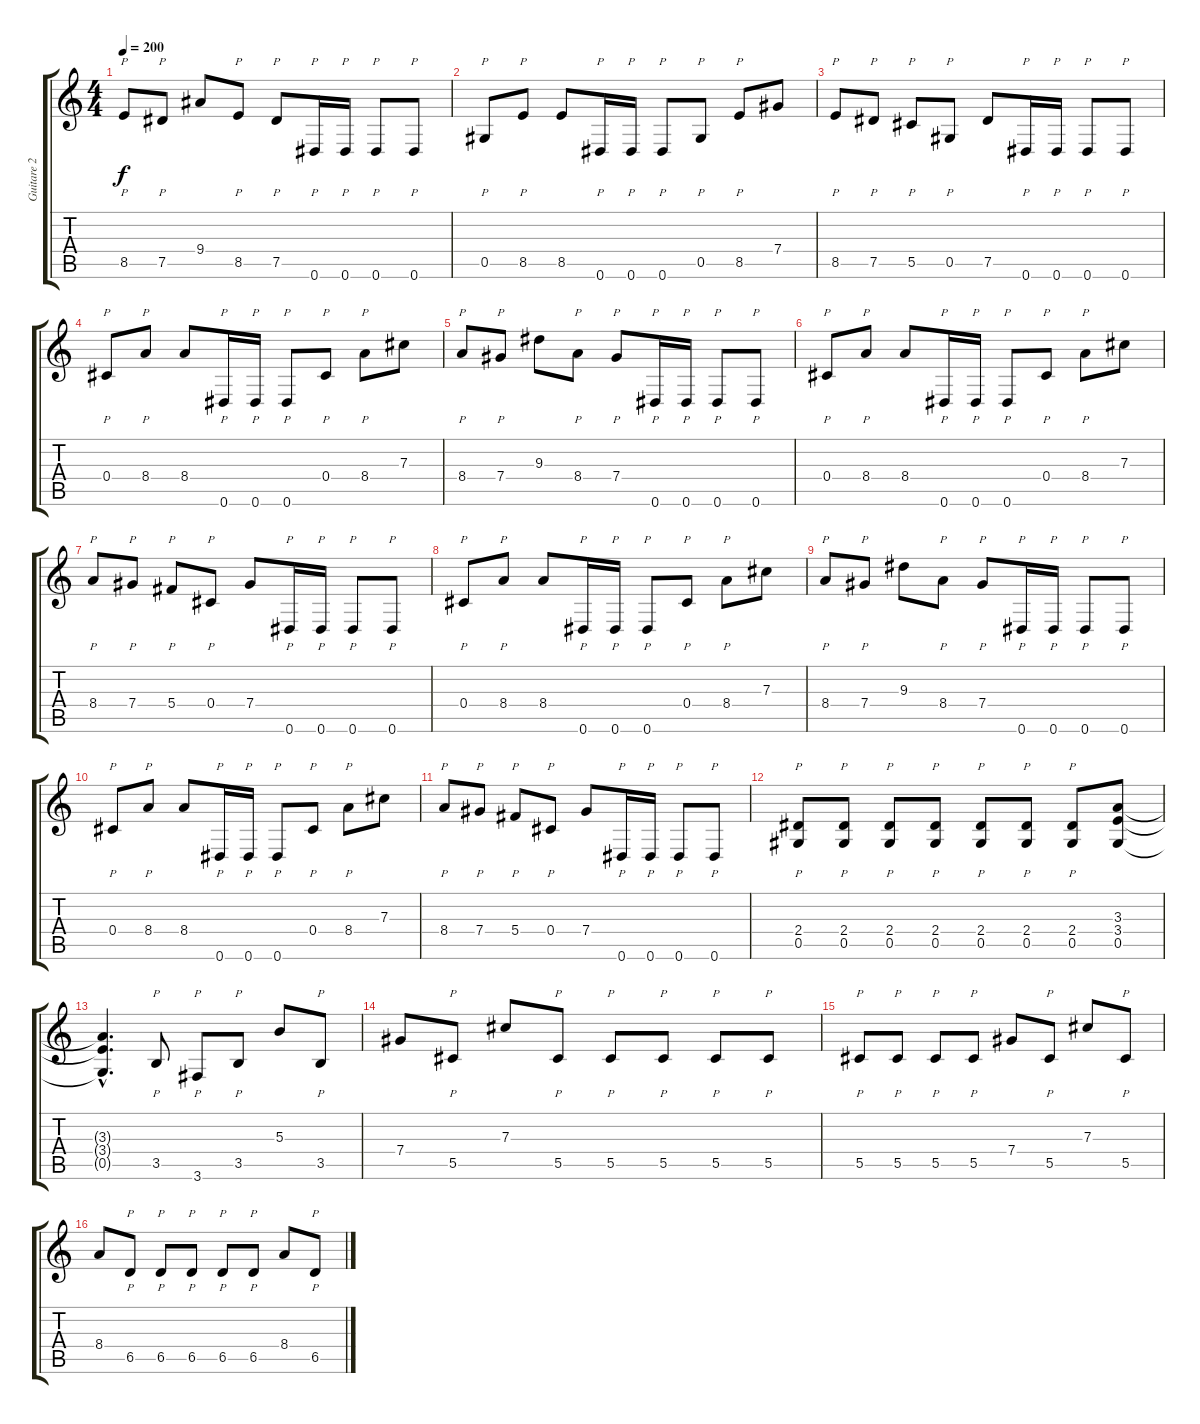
\track ("Guitare 2" "Guitare 2") {instrument distortionguitar}
\staff {score tabs}
\tuning (Eb4 Bb3 Gb3 Db3 Ab2 Eb2) {hide}
\ts (4 4)
\tempo 200
\clef g2
\ks c
8.5.8{p dy f} 7.5.8{p} 9.4.8 8.5.8{p} 7.5.8{p} 0.6.16{p} 0.6.16{p} 0.6.8{p} 0.6.8{p} |
0.5.8{p} 8.5.8{p} 8.5.8 0.6.16{p} 0.6.16{p} 0.6.8{p} 0.5.8{p} 8.5.8{p} 7.4.8 |
8.5.8{p} 7.5.8{p} 5.5.8{p} 0.5.8{p} 7.5.8 0.6.16{p} 0.6.16{p} 0.6.8{p} 0.6.8{p} |
0.4.8{p} 8.4.8{p} 8.4.8 0.6.16{p} 0.6.16{p} 0.6.8{p} 0.4.8{p} 8.4.8{p} 7.3.8 |
8.4.8{p} 7.4.8{p} 9.3.8 8.4.8{p} 7.4.8{p} 0.6.16{p} 0.6.16{p} 0.6.8{p} 0.6.8{p} |
0.4.8{p} 8.4.8{p} 8.4.8 0.6.16{p} 0.6.16{p} 0.6.8{p} 0.4.8{p} 8.4.8{p} 7.3.8 |
8.4.8{p} 7.4.8{p} 5.4.8{p} 0.4.8{p} 7.4.8 0.6.16{p} 0.6.16{p} 0.6.8{p} 0.6.8{p} |
0.4.8{p} 8.4.8{p} 8.4.8 0.6.16{p} 0.6.16{p} 0.6.8{p} 0.4.8{p} 8.4.8{p} 7.3.8 |
8.4.8{p} 7.4.8{p} 9.3.8 8.4.8{p} 7.4.8{p} 0.6.16{p} 0.6.16{p} 0.6.8{p} 0.6.8{p} |
0.4.8{p} 8.4.8{p} 8.4.8 0.6.16{p} 0.6.16{p} 0.6.8{p} 0.4.8{p} 8.4.8{p} 7.3.8 |
8.4.8{p} 7.4.8{p} 5.4.8{p} 0.4.8{p} 7.4.8 0.6.16{p} 0.6.16{p} 0.6.8{p} 0.6.8{p} |
(2.4 0.5).8{p} (2.4 0.5).8{p} (2.4 0.5).8{p} (2.4 0.5).8{p} (2.4 0.5).8{p} (2.4 0.5).8{p} (2.4 0.5).8{p} (3.3 3.4 0.5).8 |
(3.3{hac t} 3.4{hac t} 0.5{hac t}).4{d} 3.5.8{p} 3.6.8{p} 3.5.8{p} 5.3.8 3.5.8{p} |
7.4.8 5.5.8{p} 7.3.8 5.5.8{p} 5.5.8{p} 5.5.8{p} 5.5.8{p} 5.5.8{p} |
5.5.8{p} 5.5.8{p} 5.5.8{p} 5.5.8{p} 7.4.8 5.5.8{p} 7.3.8 5.5.8{p} |
8.4.8 6.5.8{p} 6.5.8{p} 6.5.8{p} 6.5.8{p} 6.5.8{p} 8.4.8 6.5.8{p}
